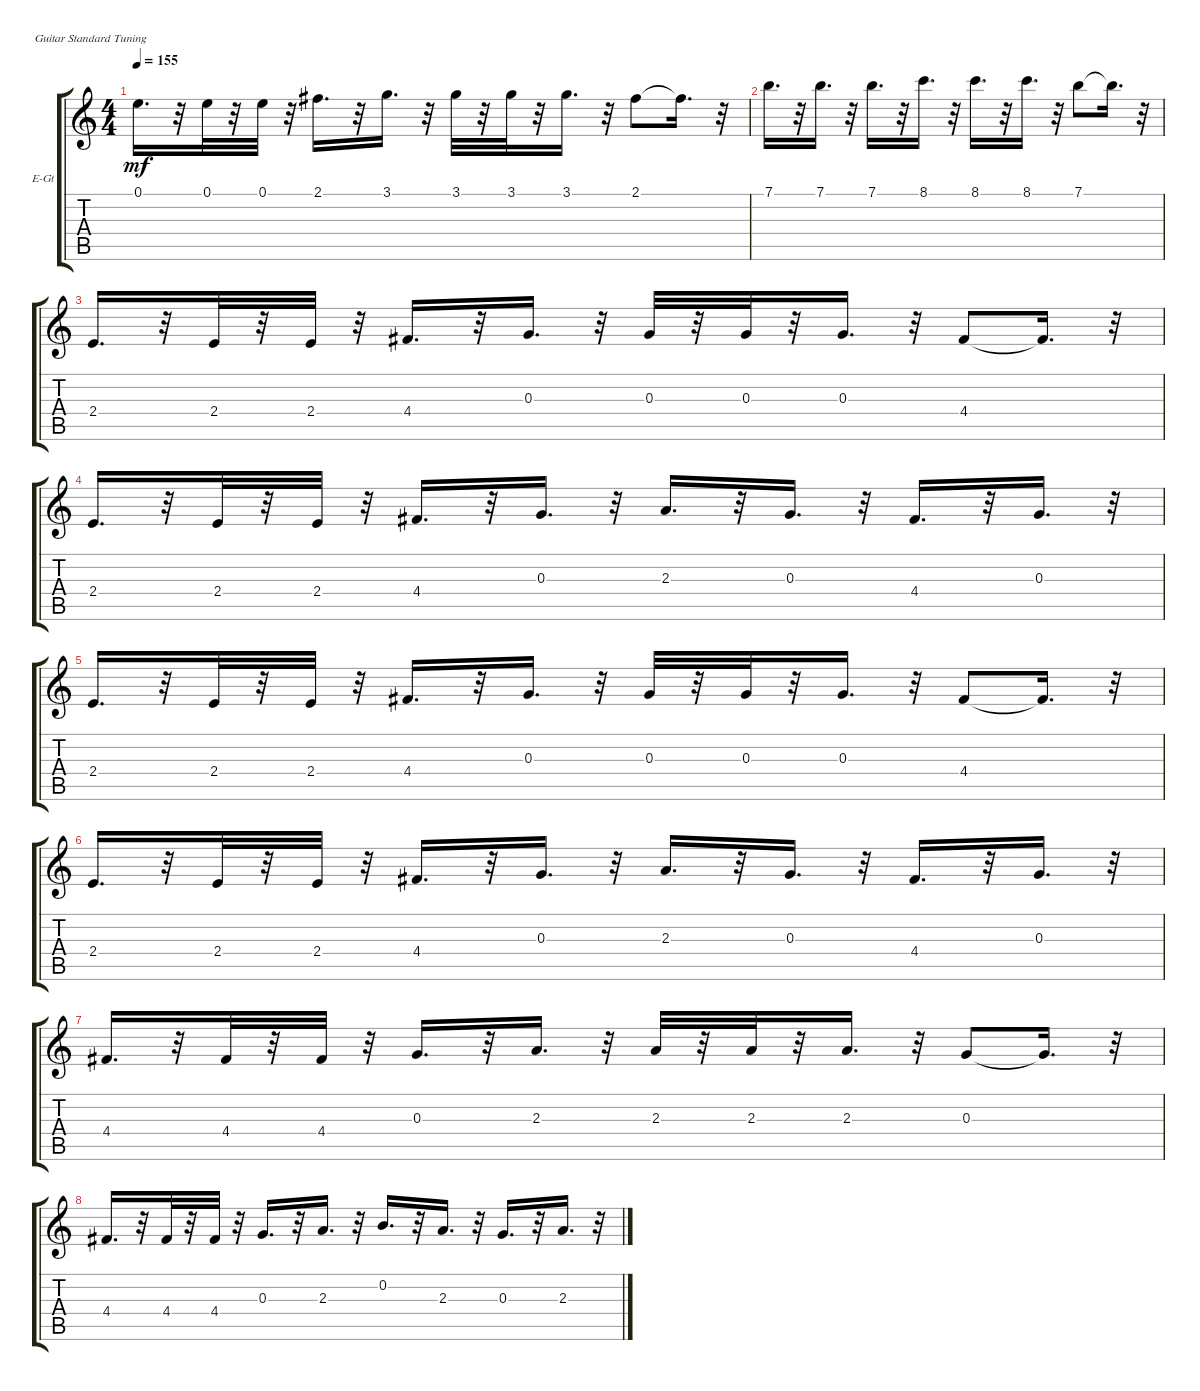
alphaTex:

\bracketExtendMode groupsimilarinstruments
\firstSystemTrackNameOrientation horizontal
\otherSystemsTrackNameOrientation horizontal
\track ("" "E-Gt") {instrument electricguitarclean}
\staff {score tabs}
\tuning (E4 B3 G3 D3 A2 E2)
\ts (4 4)
\tempo 155
\clef g2
\ks c
0.1.16{d dy mf} r.32 0.1.32 r.32 0.1.32 r.32 2.1.16{d} r.32 3.1.16{d} r.32 3.1.32 r.32 3.1.32 r.32 3.1.16{d} r.32 2.1.8 2.1{t}.16{d} r.32 |
7.1.16{d} r.32 7.1.16{d} r.32 7.1.16{d} r.32 8.1.16{d} r.32 8.1.16{d} r.32 8.1.16{d} r.32 7.1.8 7.1{t}.16{d} r.32 |
2.4.16{d} r.32 2.4.32 r.32 2.4.32 r.32 4.4.16{d} r.32 0.3.16{d} r.32 0.3.32 r.32 0.3.32 r.32 0.3.16{d} r.32 4.4.8 4.4{t}.16{d} r.32 |
2.4.16{d} r.32 2.4.32 r.32 2.4.32 r.32 4.4.16{d} r.32 0.3.16{d} r.32 2.3.16{d} r.32 0.3.16{d} r.32 4.4.16{d} r.32 0.3.16{d} r.32 |
2.4.16{d} r.32 2.4.32 r.32 2.4.32 r.32 4.4.16{d} r.32 0.3.16{d} r.32 0.3.32 r.32 0.3.32 r.32 0.3.16{d} r.32 4.4.8 4.4{t}.16{d} r.32 |
2.4.16{d} r.32 2.4.32 r.32 2.4.32 r.32 4.4.16{d} r.32 0.3.16{d} r.32 2.3.16{d} r.32 0.3.16{d} r.32 4.4.16{d} r.32 0.3.16{d} r.32 |
4.4.16{d} r.32 4.4.32 r.32 4.4.32 r.32 0.3.16{d} r.32 2.3.16{d} r.32 2.3.32 r.32 2.3.32 r.32 2.3.16{d} r.32 0.3.8 0.3{t}.16{d} r.32 |
4.4.16{d} r.32 4.4.32 r.32 4.4.32 r.32 0.3.16{d} r.32 2.3.16{d} r.32 0.2.16{d} r.32 2.3.16{d} r.32 0.3.16{d} r.32 2.3.16{d} r.32
